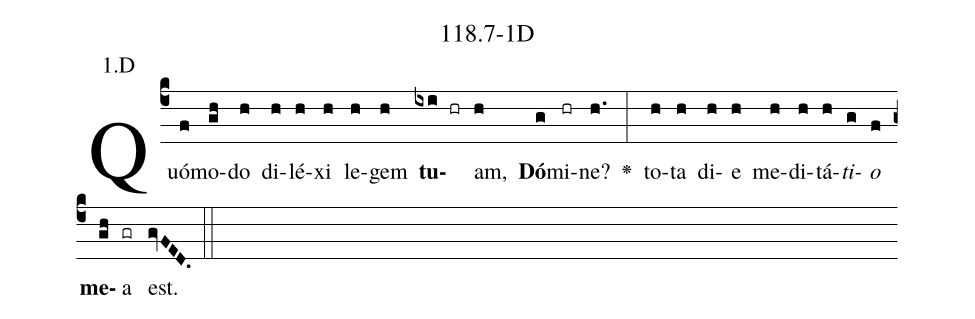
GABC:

name: 118.7-1D;
annotation: 1.D;
%%
(c4)Quó(f)mo(gh)do(h) di(h)lé(h)xi(h) le(h)gem(h) <b>tu</b>(ixi hr)am,(h) <b>Dó</b>(g)mi(hr)ne?(h.) <v>\greheightstar</v>(:) to(h)ta(h) di(h)e(h) me(h)di(h)tá(h)<i>ti</i>(g)<i>o</i>(f) <b>me</b>(gh)a(gr) est.(gvFED.) (::)


%E(h) u(h) o(g) u(f) a(gh) e.(gvFED.) (::)
